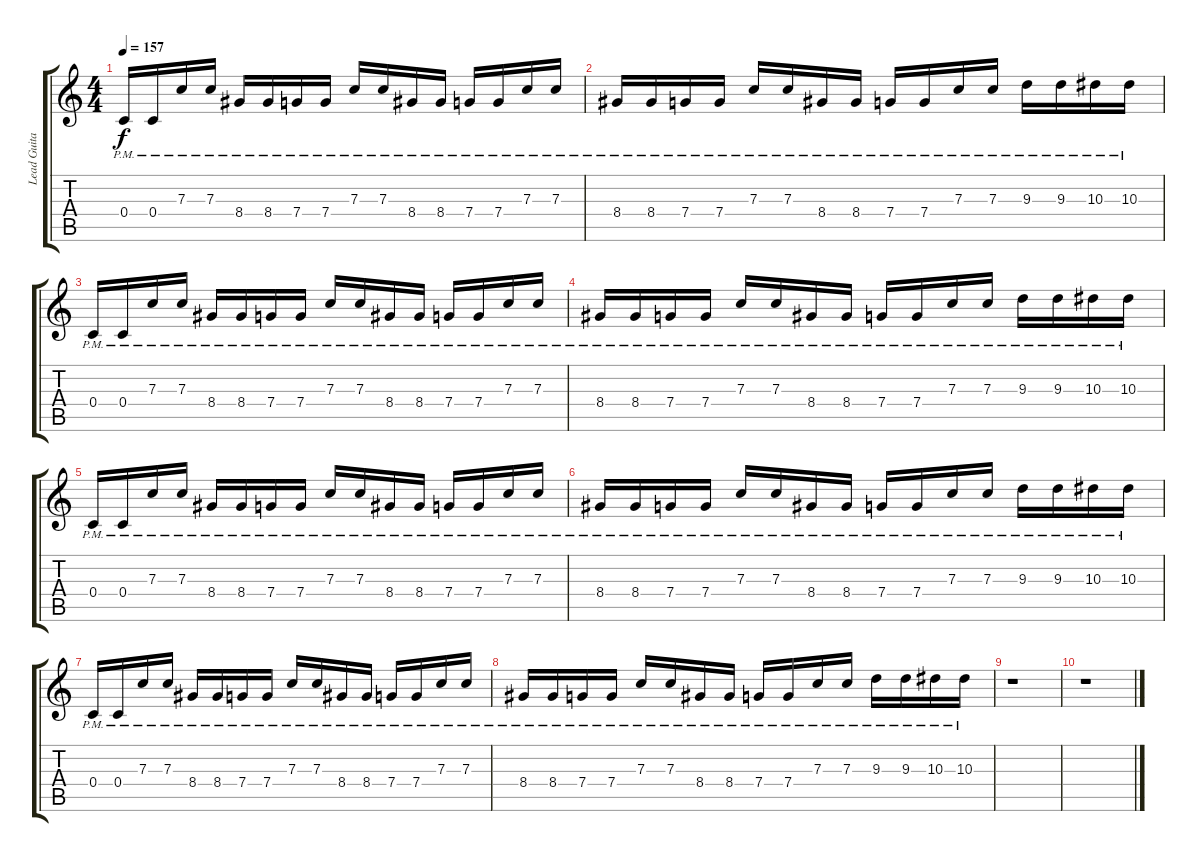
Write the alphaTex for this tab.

\track ("Lead Guitar " "Lead Guita") {instrument distortionguitar}
\staff {score tabs}
\tuning (D4 A3 F3 C3 G2 C2) {hide}
\ts (4 4)
\tempo 157
\clef g2
\ks c
0.4{pm}.16{dy f} 0.4{pm}.16 7.3{pm}.16 7.3{pm}.16 8.4{pm}.16 8.4{pm}.16 7.4{pm}.16 7.4{pm}.16 7.3{pm}.16 7.3{pm}.16 8.4{pm}.16 8.4{pm}.16 7.4{pm}.16 7.4{pm}.16 7.3{pm}.16 7.3{pm}.16 |
8.4{pm}.16 8.4{pm}.16 7.4{pm}.16 7.4{pm}.16 7.3{pm}.16 7.3{pm}.16 8.4{pm}.16 8.4{pm}.16 7.4{pm}.16 7.4{pm}.16 7.3{pm}.16 7.3{pm}.16 9.3{pm}.16 9.3{pm}.16 10.3{pm}.16 10.3{pm}.16 |
0.4{pm}.16 0.4{pm}.16 7.3{pm}.16 7.3{pm}.16 8.4{pm}.16 8.4{pm}.16 7.4{pm}.16 7.4{pm}.16 7.3{pm}.16 7.3{pm}.16 8.4{pm}.16 8.4{pm}.16 7.4{pm}.16 7.4{pm}.16 7.3{pm}.16 7.3{pm}.16 |
8.4{pm}.16 8.4{pm}.16 7.4{pm}.16 7.4{pm}.16 7.3{pm}.16 7.3{pm}.16 8.4{pm}.16 8.4{pm}.16 7.4{pm}.16 7.4{pm}.16 7.3{pm}.16 7.3{pm}.16 9.3{pm}.16 9.3{pm}.16 10.3{pm}.16 10.3{pm}.16 |
0.4{pm}.16 0.4{pm}.16 7.3{pm}.16 7.3{pm}.16 8.4{pm}.16 8.4{pm}.16 7.4{pm}.16 7.4{pm}.16 7.3{pm}.16 7.3{pm}.16 8.4{pm}.16 8.4{pm}.16 7.4{pm}.16 7.4{pm}.16 7.3{pm}.16 7.3{pm}.16 |
8.4{pm}.16 8.4{pm}.16 7.4{pm}.16 7.4{pm}.16 7.3{pm}.16 7.3{pm}.16 8.4{pm}.16 8.4{pm}.16 7.4{pm}.16 7.4{pm}.16 7.3{pm}.16 7.3{pm}.16 9.3{pm}.16 9.3{pm}.16 10.3{pm}.16 10.3{pm}.16 |
0.4{pm}.16 0.4{pm}.16 7.3{pm}.16 7.3{pm}.16 8.4{pm}.16 8.4{pm}.16 7.4{pm}.16 7.4{pm}.16 7.3{pm}.16 7.3{pm}.16 8.4{pm}.16 8.4{pm}.16 7.4{pm}.16 7.4{pm}.16 7.3{pm}.16 7.3{pm}.16 |
8.4{pm}.16 8.4{pm}.16 7.4{pm}.16 7.4{pm}.16 7.3{pm}.16 7.3{pm}.16 8.4{pm}.16 8.4{pm}.16 7.4{pm}.16 7.4{pm}.16 7.3{pm}.16 7.3{pm}.16 9.3{pm}.16 9.3{pm}.16 10.3{pm}.16 10.3{pm}.16 |
r.1 |
r.1
